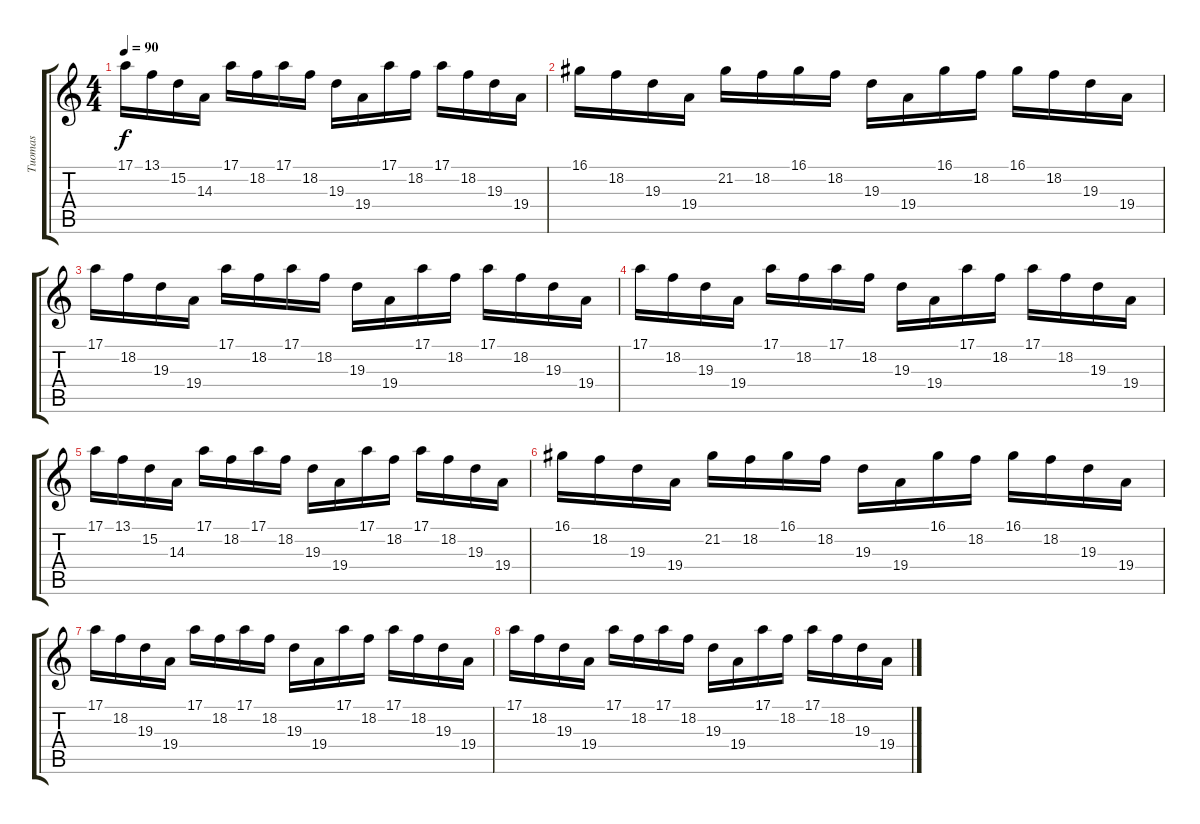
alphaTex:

\track ("Tuomas" "Tuomas") {instrument fx4atmosphere}
\staff {score tabs}
\tuning (E4 B3 G3 D3 A2 E2) {hide}
\ts (4 4)
\tempo 90
\clef g2
\ks c
17.1.16{dy f volume 4} 13.1.16 15.2.16 14.3.16 17.1.16 18.2.16 17.1.16 18.2.16 19.3.16 19.4.16 17.1.16 18.2.16 17.1.16 18.2.16 19.3.16 19.4.16 |
16.1.16 18.2.16 19.3.16 19.4.16 21.2.16 18.2.16 16.1.16 18.2.16 19.3.16 19.4.16 16.1.16 18.2.16 16.1.16 18.2.16 19.3.16 19.4.16 |
17.1.16 18.2.16 19.3.16 19.4.16 17.1.16 18.2.16 17.1.16 18.2.16 19.3.16 19.4.16 17.1.16 18.2.16 17.1.16 18.2.16 19.3.16 19.4.16 |
17.1.16 18.2.16 19.3.16 19.4.16 17.1.16 18.2.16 17.1.16 18.2.16 19.3.16 19.4.16 17.1.16 18.2.16 17.1.16 18.2.16 19.3.16 19.4.16 |
17.1.16{volume 4} 13.1.16 15.2.16 14.3.16 17.1.16 18.2.16 17.1.16 18.2.16 19.3.16 19.4.16 17.1.16 18.2.16 17.1.16 18.2.16 19.3.16 19.4.16 |
16.1.16 18.2.16 19.3.16 19.4.16 21.2.16 18.2.16 16.1.16 18.2.16 19.3.16 19.4.16 16.1.16 18.2.16 16.1.16 18.2.16 19.3.16 19.4.16 |
17.1.16 18.2.16 19.3.16 19.4.16 17.1.16 18.2.16 17.1.16 18.2.16 19.3.16 19.4.16 17.1.16 18.2.16 17.1.16 18.2.16 19.3.16 19.4.16 |
17.1.16 18.2.16 19.3.16 19.4.16 17.1.16 18.2.16 17.1.16 18.2.16 19.3.16 19.4.16 17.1.16 18.2.16 17.1.16 18.2.16 19.3.16 19.4.16
